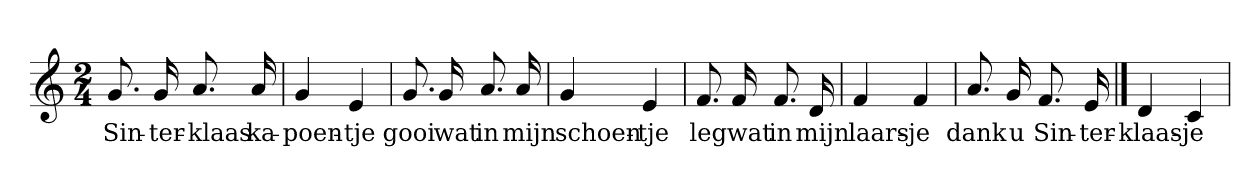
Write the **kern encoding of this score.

**kern	**text
*part1	*part1
*staff1	*staff1
*clefG2	*
*k[]	*
*C:	*
*M2/4	*
=1	=1
8.gL	-Sin-
16g	-ter-
8.aL	-klaas
16a	-ka-
=2	=2
4g	-poen-
4e	-tje
=3	=3
8.gL	-gooi
16g	-wat
8.aL	-in
16a	-mijn
=4	=4
4g	-schoen-
4e	-tje
=5	=5
8.fL	-leg
16f	-wat
8.fL	-in
16d	-mijn
=6	=6
4f	-laars-
4f	-je
=7	=7
8.aL	-dank
16g	-u
8.fL	-Sin-
16e	-ter-
==8	==8
4d	-klaas-
4c	-je
=	=
*-	*-
